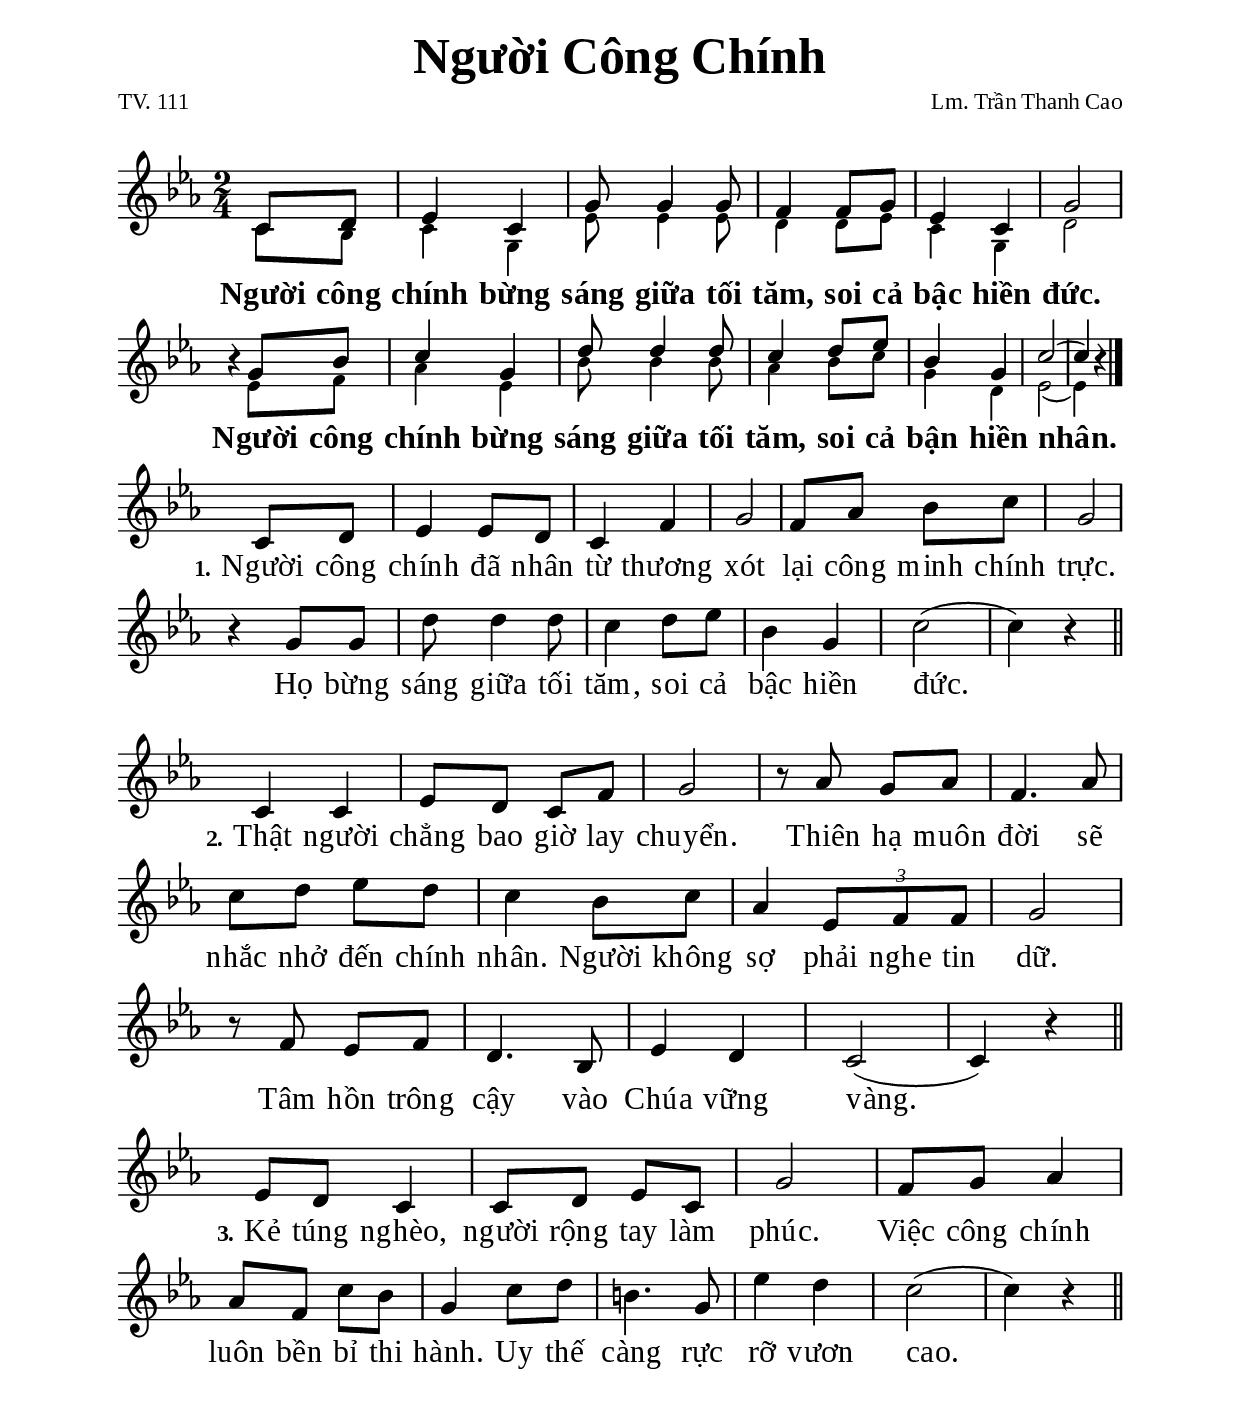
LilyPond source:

% Cài đặt chung
\version "2.20.0"
\include "english.ly"

\header {
  title = \markup { \fontsize #3 "Người Công Chính" }
  poet = "TV. 111"
  composer = "Lm. Trần Thanh Cao"
  arranger = " "
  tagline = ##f
}

\paper {
  #(set-paper-size "a4")
  top-margin = 10\mm
  bottom-margin = 10\mm
  left-margin = 20\mm
  right-margin = 20\mm
  indent = #0
  #(define fonts
    (make-pango-font-tree
      "Liberation Serif"
      "Liberation Serif"
      "Liberation Serif"
      (/ 20 20)))
  page-count = #1
}

% Nhạc điệp khúc
nhacDiepKhucSop = \relative c' {
  \partial 4 c8 d |
  ef4 c |
  g'8 g4 g8 |
  f4 f8 g |
  ef4 c |
  g'2 |
  r4 g8 bf |
  c4 g |
  d'8 d4 d8 |
  c4 d8 ef |
  bf4 g |
  c2 ( |
  c4) r \bar "|."
}

nhacDiepKhucBas = \relative c' {
  \partial 4 c8 bf |
  c4 g |
  ef'8 ef4 ef8 |
  d4 d8 ef |
  c4 g |
  d'2 |
  r4 ef8 f |
  af4 ef |
  bf'8 bf4 bf8 |
  af4 bf8 c |
  g4 d |
  ef2 ( |
  ef4) r
}

% Nhạc phiên khúc
nhacPhienKhucMot = \relative c' {
  \partial 4 c8 d |
  ef4 ef8 d |
  c4 f |
  g2 |
  f8 af bf c |
  g2 |
  r4 g8 g |
  d' d4 d8 |
  c4 d8 ef |
  bf4 g |
  c2 ( |
  c4) r \bar "||"
}

nhacPhienKhucHai = \relative c' {
  c4 c |
  ef8 d c f |
  g2 |
  r8 af g af |
  f4. af8 |
  c d ef d |
  c4 bf8 c |
  af4 \tuplet 3/2 { ef8 f f } |
  g2 |
  r8 f ef f |
  d4. bf8 |
  ef4 d |
  c2 ( |
  c4) r \bar "||"
}

nhacPhienKhucBa = \relative c' {
  ef8 d c4 |
  c8 d ef c |
  g'2 |
  f8 g af4 |
  af8 f c' bf |
  g4 c8 d |
  b!4. g8 |
  ef'4 d |
  c2 ( |
  c4) r \bar "||"
}

% Lời điệp khúc
loiDiepKhuc = \lyricmode {
  Người công chính bừng sáng giữa tối tăm,
  soi cả bậc hiền đức.
  Người công chính bừng sáng giữa tối tăm,
  soi cả bận hiền nhân.
}

% Lời phiên khúc
loiPhienKhucMot = \lyricmode {
  \set stanza = #"1."
  Người công chính đã nhân từ thương xót
  lại công minh chính trực.
  Họ bừng sáng giữa tối tăm, soi cả bậc hiền đức.
}

loiPhienKhucHai = \lyricmode {
  \set stanza = #"2."
  Thật người chẳng bao giờ lay chuyển.
  Thiên hạ muôn đời sẽ nhắc nhở đến chính nhân.
  Người không sợ phải nghe tin dữ.
  Tâm hồn trông cậy vào Chúa vững vàng.
}

loiPhienKhucBa = \lyricmode {
  \set stanza = #"3."
  Kẻ túng nghèo, người rộng tay làm phúc.
  Việc công chính luôn bền bỉ thi hành.
  Uy thế càng rực rỡ vươn cao.
}


% Dàn trang
\score {
  \new ChoirStaff <<
    \new Staff = diepKhuc \with {
        \consists "Merge_rests_engraver"
        \magnifyStaff #(magstep +1)
      }
      <<
      \new Voice = beSop {
        \voiceOne \key ef \major \time 2/4 \nhacDiepKhucSop
      }
      \new Voice = beBas {
        \override NoteHead.font-size = #-2
        \voiceTwo \key ef \major \time 2/4 \nhacDiepKhucBas
      }
    >>
    \new Lyrics \lyricsto beSop \loiDiepKhuc
  >>
  \layout {
    \override Lyrics.LyricText.font-series = #'bold
    \override Lyrics.LyricText.font-size = #+3
    \override Lyrics.LyricSpace.minimum-distance = #1.0
    \override Score.BarNumber.break-visibility = ##(#f #f #f)
    \override Score.SpacingSpanner.uniform-stretching = ##t
  }
}

\score {
  \new ChoirStaff <<
    \new Staff = phienKhuc \with {
        \magnifyStaff #(magstep +1)
      }
      <<
      \new Voice = beSop {
        \key ef \major \time 2/4 \nhacPhienKhucMot
      }
    >>
    \new Lyrics \lyricsto beSop \loiPhienKhucMot
  >>
  \layout {
    \override Staff.TimeSignature.transparent = ##t
    \override Lyrics.LyricText.font-size = #+3
    \override Lyrics.LyricSpace.minimum-distance = #1.0
    \override Score.BarNumber.break-visibility = ##(#f #f #f)
    \override Score.SpacingSpanner.uniform-stretching = ##t
  }
}

\score {
  \new ChoirStaff <<
    \new Staff = phienKhuc \with {
        \magnifyStaff #(magstep +1)
      }
      <<
      \new Voice = beSop {
        \key ef \major \time 2/4 \nhacPhienKhucHai
      }
    >>
    \new Lyrics \lyricsto beSop \loiPhienKhucHai
  >>
  \layout {
    \override Staff.TimeSignature.transparent = ##t
    \override Lyrics.LyricText.font-size = #+3
    \override Lyrics.LyricSpace.minimum-distance = #1.0
    \override Score.BarNumber.break-visibility = ##(#f #f #f)
    \override Score.SpacingSpanner.uniform-stretching = ##t
  }
}

\score {
  \new ChoirStaff <<
    \new Staff = phienKhuc \with {
        \magnifyStaff #(magstep +1)
      }
      <<
      \new Voice = beSop {
        \key ef \major \time 2/4 \nhacPhienKhucBa
      }
    >>
    \new Lyrics \lyricsto beSop \loiPhienKhucBa
  >>
  \layout {
    \override Staff.TimeSignature.transparent = ##t
    \override Lyrics.LyricText.font-size = #+3
    \override Lyrics.LyricSpace.minimum-distance = #1.0
    \override Score.BarNumber.break-visibility = ##(#f #f #f)
    \override Score.SpacingSpanner.uniform-stretching = ##t
  }
}
